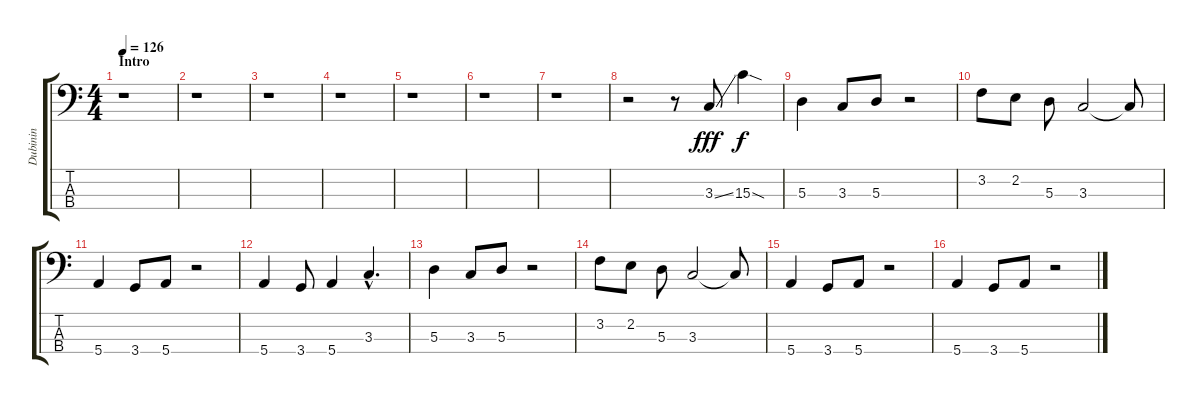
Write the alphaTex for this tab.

\track ("Dubinin" "Dubinin") {instrument electricbassfinger}
\staff {score tabs}
\tuning (G2 D2 A1 E1) {hide}
\ts (4 4)
\section ("" "Intro")
\tempo 126
\clef f4
\ks c
r.1{dy fff instrument electricbassfinger} |
r.1 |
r.1 |
r.1 |
r.1 |
r.1 |
r.1 |
r.2 r.8 3.3{ss}.8 15.3{sod}.4{dy f} |
5.3.4 3.3.8 5.3.8 r.2 |
3.2.8 2.2.8 5.3.8 3.3.2 3.3{t}.8 |
5.4.4 3.4.8 5.4.8 r.2 |
5.4.4 3.4.8 5.4.4 3.3{hac}.4{d} |
5.3.4 3.3.8 5.3.8 r.2 |
3.2.8 2.2.8 5.3.8 3.3.2 3.3{t}.8 |
5.4.4 3.4.8 5.4.8 r.2 |
5.4.4 3.4.8 5.4.8 r.2
